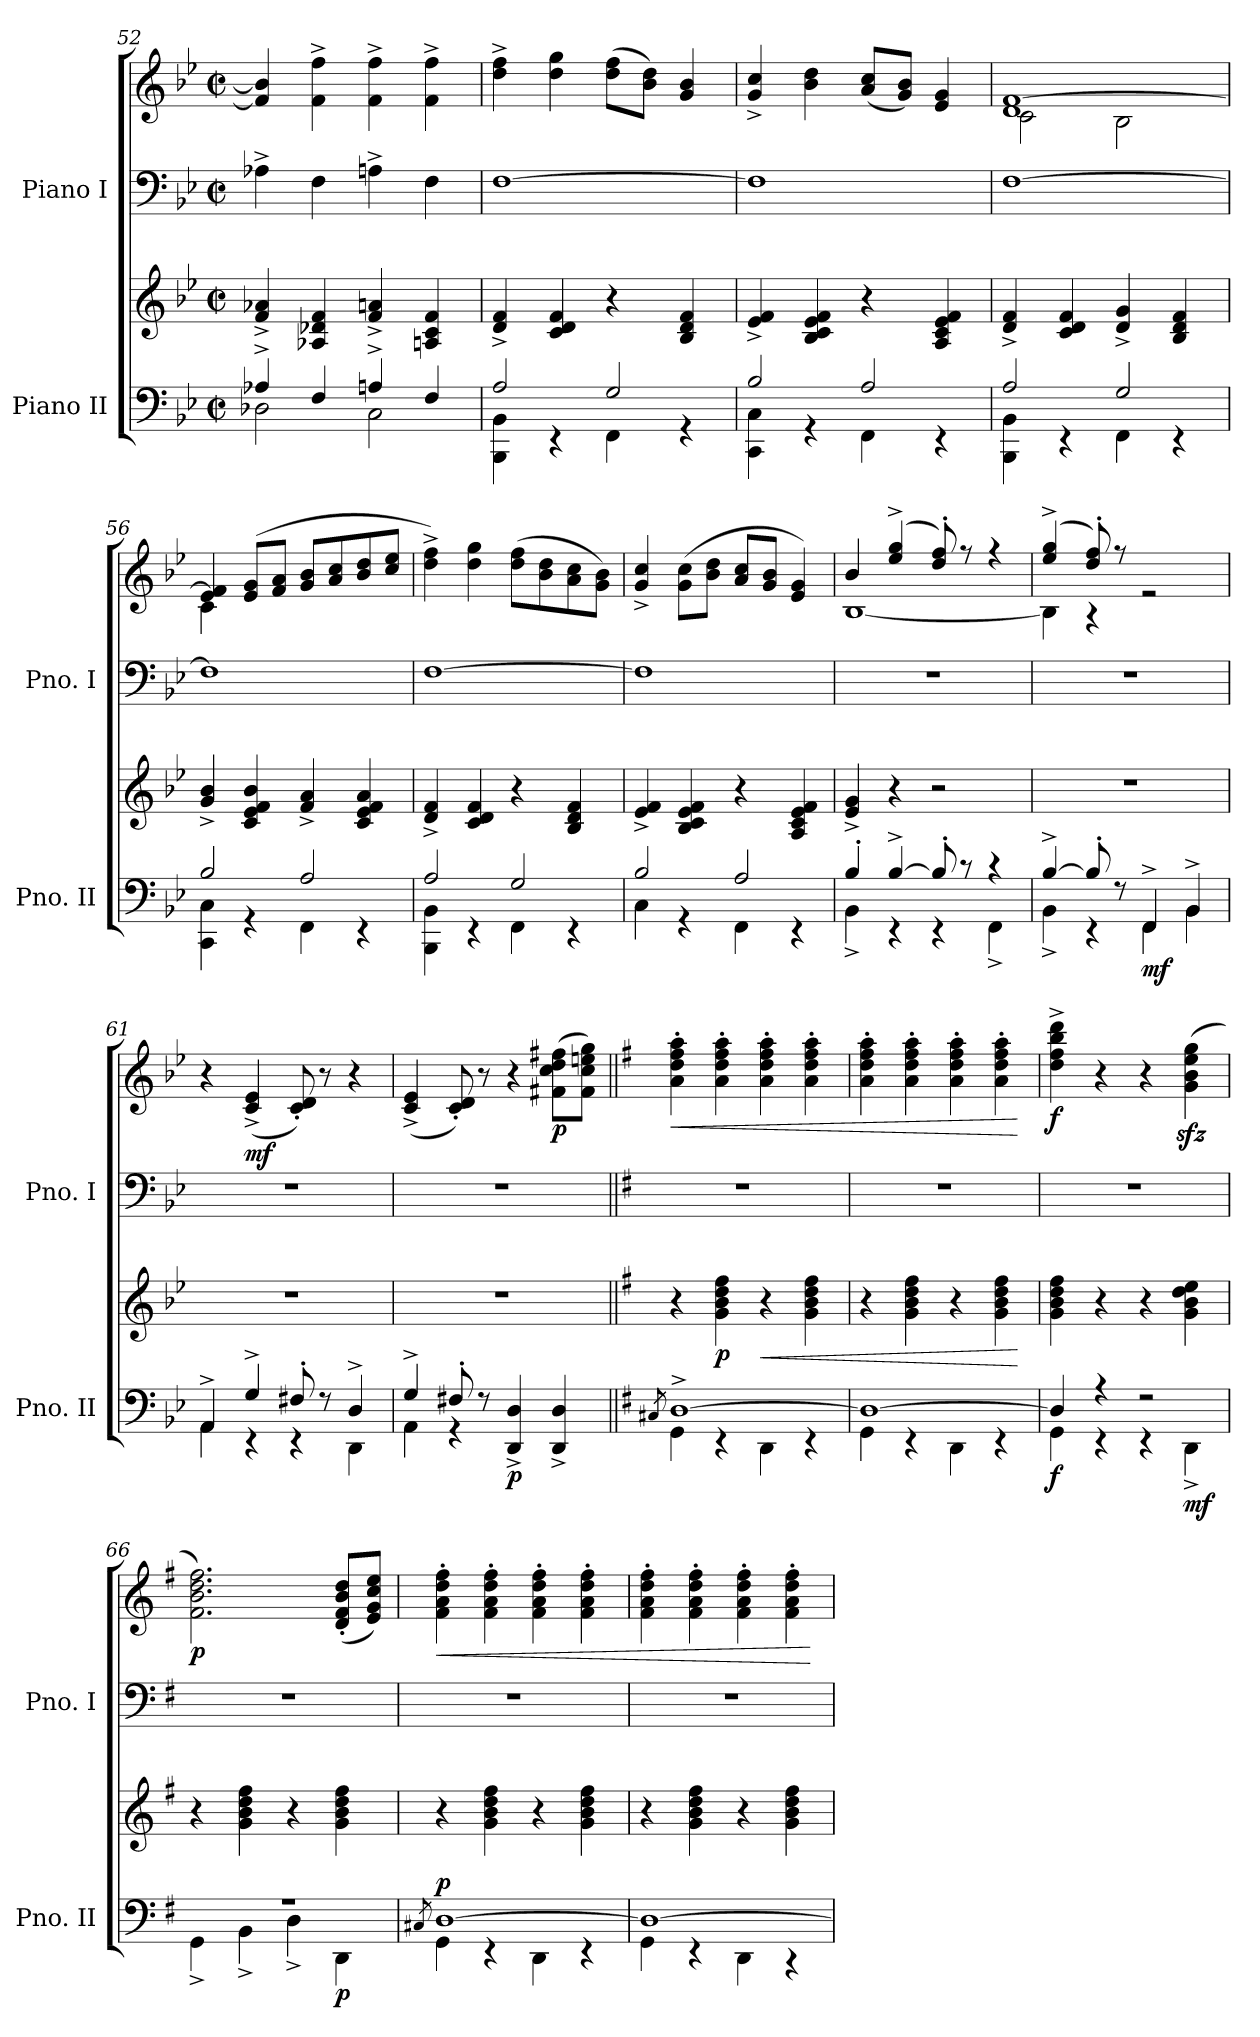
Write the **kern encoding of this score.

**kern	**kern	**dynam	**kern	**kern	**dynam
*part2	*part2	*part2	*part1	*part1	*part1
*staff4	*staff3	*staff3/4	*staff2	*staff1	*staff1/2
*I"Piano II	*	*	*I"Piano I	*	*
*I'Pno. II	*	*	*I'Pno. I	*	*
*clefF4	*clefG2	*	*clefF4	*clefG2	*
*k[b-e-]	*k[b-e-]	*	*k[b-e-]	*k[b-e-]	*
*M2/2	*M2/2	*	*M2/2	*M2/2	*
*met(c|)	*met(c|)	*	*met(c|)	*met(c|)	*
=52	=52	=52	=52	=52	=52
*^	*	*	*	*	*
4A-X^/	2D-X\	4f/^ 4a-X/^	.	4A-X^\	4f/] 4b-/]	.
4F/	.	4A-X/ 4d-X/ 4f/	.	4F\	4f\^ 4ff\^	.
4An^/	2C\	4f/^ 4an/^	.	4An^\	4f\^ 4ff\^	.
4F/	.	4An/ 4c/ 4f/	.	4F\	4f\^ 4ff\^	.
!!LO:PB:g=z
=53	=53	=53	=53	=53	=53	=53
2A/	4BBB-\ 4BB-\	4d/^ 4f/^	.	[1F	4dd\^ 4ff\^	.
.	4r	4c/ 4d/ 4f/	.	.	4dd\ 4gg\	.
2G/	4FF\	4r	.	.	(8dd\ 8ff\L	.
.	.	.	.	.	8b-\ 8dd\J)	.
.	4r	4B-/ 4d/ 4f/	.	.	4g/ 4b-/	.
=54	=54	=54	=54	=54	=54	=54
2B-/	4CC\ 4C\	4e-/^ 4f/^	.	1F]	4g/^ 4cc/^	.
.	4r	4B-/ 4c/ 4e-/ 4f/	.	.	4b-\ 4dd\	.
2A/	4FF\	4r	.	.	(8a/ 8cc/L	.
.	.	.	.	.	8g/ 8b-/J)	.
.	4r	4A/ 4c/ 4e-/ 4f/	.	.	4e-/ 4g/	.
=55	=55	=55	=55	=55	=55	=55
*	*	*	*	*	*^	*
2A/	4BBB-\ 4BB-\	4d/^ 4f/^	.	[1F	1d [1f	2c\	.
.	4r	4c/ 4d/ 4f/	.	.	.	.	.
2G/	4FF\	4d/^ 4g/^	.	.	.	2B-\	.
.	4r	4B-/ 4d/ 4f/	.	.	.	.	.
=56	=56	=56	=56	=56	=56	=56	=56
2B-/	4CC\ 4C\	4g/^ 4b-/^	.	1F]	4e-/ 4f/]	4c\	.
.	4r	4c/ 4e-/ 4f/ 4b-/	.	.	(8e-/ 8g/L	2.ryy	.
.	.	.	.	.	8f/ 8a/J	.	.
2A/	4FF\	4f/^ 4a/^	.	.	8g/ 8b-/L	.	.
.	.	.	.	.	8a/ 8cc/	.	.
.	4r	4c/ 4e-/ 4f/ 4a/	.	.	8b-/ 8dd/	.	.
.	.	.	.	.	8cc/ 8ee-/J	.	.
*	*	*	*	*	*v	*v	*
=57	=57	=57	=57	=57	=57	=57
2A/	4BBB-\ 4BB-\	4d/^ 4f/^	.	[1F	4dd\^ 4ff\^)	.
.	4r	4c/ 4d/ 4f/	.	.	4dd\ 4gg\	.
2G/	4FF\	4r	.	.	(8dd\ 8ff\L	.
.	.	.	.	.	8b-\ 8dd\	.
.	4r	4B-/ 4d/ 4f/	.	.	8a\ 8cc\	.
.	.	.	.	.	8g\ 8b-\J)	.
!!LO:LB:g=z
=58	=58	=58	=58	=58	=58	=58
2B-/	4C\	4e-/^ 4f/^	.	1F]	4g/^ 4cc/^	.
.	4r	4B-/ 4c/ 4e-/ 4f/	.	.	(8g\ 8cc\L	.
.	.	.	.	.	8b-\ 8dd\J	.
2A/	4FF\	4r	.	.	8a/ 8cc/L	.
.	.	.	.	.	8g/ 8b-/J	.
.	4r	4A/ 4c/ 4e-/ 4f/	.	.	4e-/ 4g/)	.
=59	=59	=59	=59	=59	=59	=59
*	*	*	*	*	*^	*
4B-'/	4BB-^\	4e-/^ 4g/^	.	1r	4b-/	[1B-	.
[4B-^/	4r	4r	.	.	(4ee-/^ 4gg/^	.	.
8B-'/]	4r	2r	.	.	8dd/' 8ff/')	.	.
8r	.	.	.	.	8r	.	.
4r	4FF^\	.	.	.	4r	.	.
=60	=60	=60	=60	=60	=60	=60	=60
[4B-^/	4BB-^\	1r	.	1r	(4ee-/^ 4gg/^	4B-\]	.
8B-'/]	4r	.	.	.	8dd/' 8ff/')	4r	.
8r	.	.	.	.	8r	.	.
!	!	!	!LO:DY:b=2	!	!	!	!
4FF^/	4FF\	.	mf	.	2re	2ryy	.
4BB-^/	4BB-\	.	.	.	.	.	.
*	*	*	*	*	*v	*v	*
=61	=61	=61	=61	=61	=61	=61
4AA^/	4AA\	1r	.	1r	4r	.
!	!	!	!	!	!	!LO:DY:b
4G^/	4r	.	.	.	(4c/^ 4e-/^	mf
8F#X'/	4r	.	.	.	8c/' 8d/')	.
8r	.	.	.	.	8r	.
4D^/	4DD\	.	.	.	4r	.
=62	=62	=62	=62	=62	=62	=62
4G^/	4AA\	1r	.	1r	(4c/^ 4e-/^	.
8F#X'/	4r	.	.	.	8c/' 8d/')	.
8r	.	.	.	.	8r	.
!	!	!	!LO:DY:b=2	!	!	!
4DD/^ 4D/^	2ryy	.	p	.	4r	.
!	!	!	!	!	!	!LO:DY:b
4DD/^ 4D/^	.	.	.	.	(8f#X\ 8cc\ 8dd\ 8ff#X\L	p
.	.	.	.	.	8f#\ 8cc\ 8een\ 8gg\J)	.
!!LO:PB:g=z
=63||	=63||	=63||	=63||	=63||	=63||	=63||
*k[f#]	*	*k[f#]	*	*k[f#]	*k[f#]	*
8qC#X/	.	.	.	.	.	.
!	!	!	!	!	!	!LO:HP:b
[1D^	4GG\	4r	.	1r	4a\' 4dd\' 4ff#\' 4aa\'	<
!	!	!	!LO:DY:b	!	!	!
.	4r	4g\ 4b\ 4dd\ 4ff#\	p	.	4a\' 4dd\' 4ff#\' 4aa\'	.
!	!	!	!LO:HP:b	!	!	!
.	4DD\	4r	<	.	4a\' 4dd\' 4ff#\' 4aa\'	.
.	4r	4g\ 4b\ 4dd\ 4ff#\	.	.	4a\' 4dd\' 4ff#\' 4aa\'	.
=64	=64	=64	=64	=64	=64	=64
1D_	4GG\	4r	.	1r	4a\' 4dd\' 4ff#\' 4aa\'	.
.	4r	4g\ 4b\ 4dd\ 4ff#\	.	.	4a\' 4dd\' 4ff#\' 4aa\'	.
.	4DD\	4r	.	.	4a\' 4dd\' 4ff#\' 4aa\'	.
.	4r	4g\ 4b\ 4dd\ 4ff#\	.	.	4a\' 4dd\' 4ff#\' 4aa\'	.
*v	*v	*	*	*	*	*
.	.	[	.	.	[
=65	=65	=65	=65	=65	=65
*^	*	*	*	*	*
!	!	!	!LO:DY:b=2	!	!	!LO:DY:b
4D/]	4GG\	4g\ 4b\ 4dd\ 4ff#\	f	1r	4dd\^ 4ff#\^ 4bb\^ 4ddd\^	f
4r	4r	4r	.	.	4r	.
2r	4r	4r	.	.	4r	.
!	!	!	!LO:DY:b=2	!	!	!
.	4DD^\	4g\ 4b\ 4dd\ 4ee\	mf	.	(4g\zz< 4b\zz< 4ee\zz< 4gg\zz<	.
=66	=66	=66	=66	=66	=66	=66
!	!	!	!	!	!	!LO:DY:b
1r	4GG^\	4r	.	1r	2.f#\ 2.b\ 2.dd\ 2.ff#\)	p
.	4BB^\	4g\ 4b\ 4dd\ 4ff#\	.	.	.	.
.	4D^\	4r	.	.	.	.
!	!	!	!LO:DY:b=2	!	!	!
.	4DD\	4g\ 4b\ 4dd\ 4ff#\	p	.	(8d/' 8f#/' 8b/' 8dd/'L	.
.	.	.	.	.	8e/ 8g/ 8cc/ 8ee/J)	.
=67	=67	=67	=67	=67	=67	=67
8qC#X/	.	.	.	.	.	.
!	!	!	!LO:DY:a=2	!	!	!LO:HP:b
[1D	4GG\	4r	p	1r	4f#\' 4a\' 4dd\' 4ff#\'	<
.	4r	4g\ 4b\ 4dd\ 4ff#\	.	.	4f#\' 4a\' 4dd\' 4ff#\'	.
.	4DD\	4r	.	.	4f#\' 4a\' 4dd\' 4ff#\'	.
.	4r	4g\ 4b\ 4dd\ 4ff#\	.	.	4f#\' 4a\' 4dd\' 4ff#\'	.
=68	=68	=68	=68	=68	=68	=68
1D_	4GG\	4r	.	1r	4f#\' 4a\' 4dd\' 4ff#\'	.
.	4r	4g\ 4b\ 4dd\ 4ff#\	.	.	4f#\' 4a\' 4dd\' 4ff#\'	.
.	4DD\	4r	.	.	4f#\' 4a\' 4dd\' 4ff#\'	.
.	4r	4g\ 4b\ 4dd\ 4ff#\	.	.	4f#\' 4a\' 4dd\' 4ff#\'	.
*v	*v	*	*	*	*	*
.	.	.	.	.	[
=	=	=	=	=	=
*-	*-	*-	*-	*-	*-
